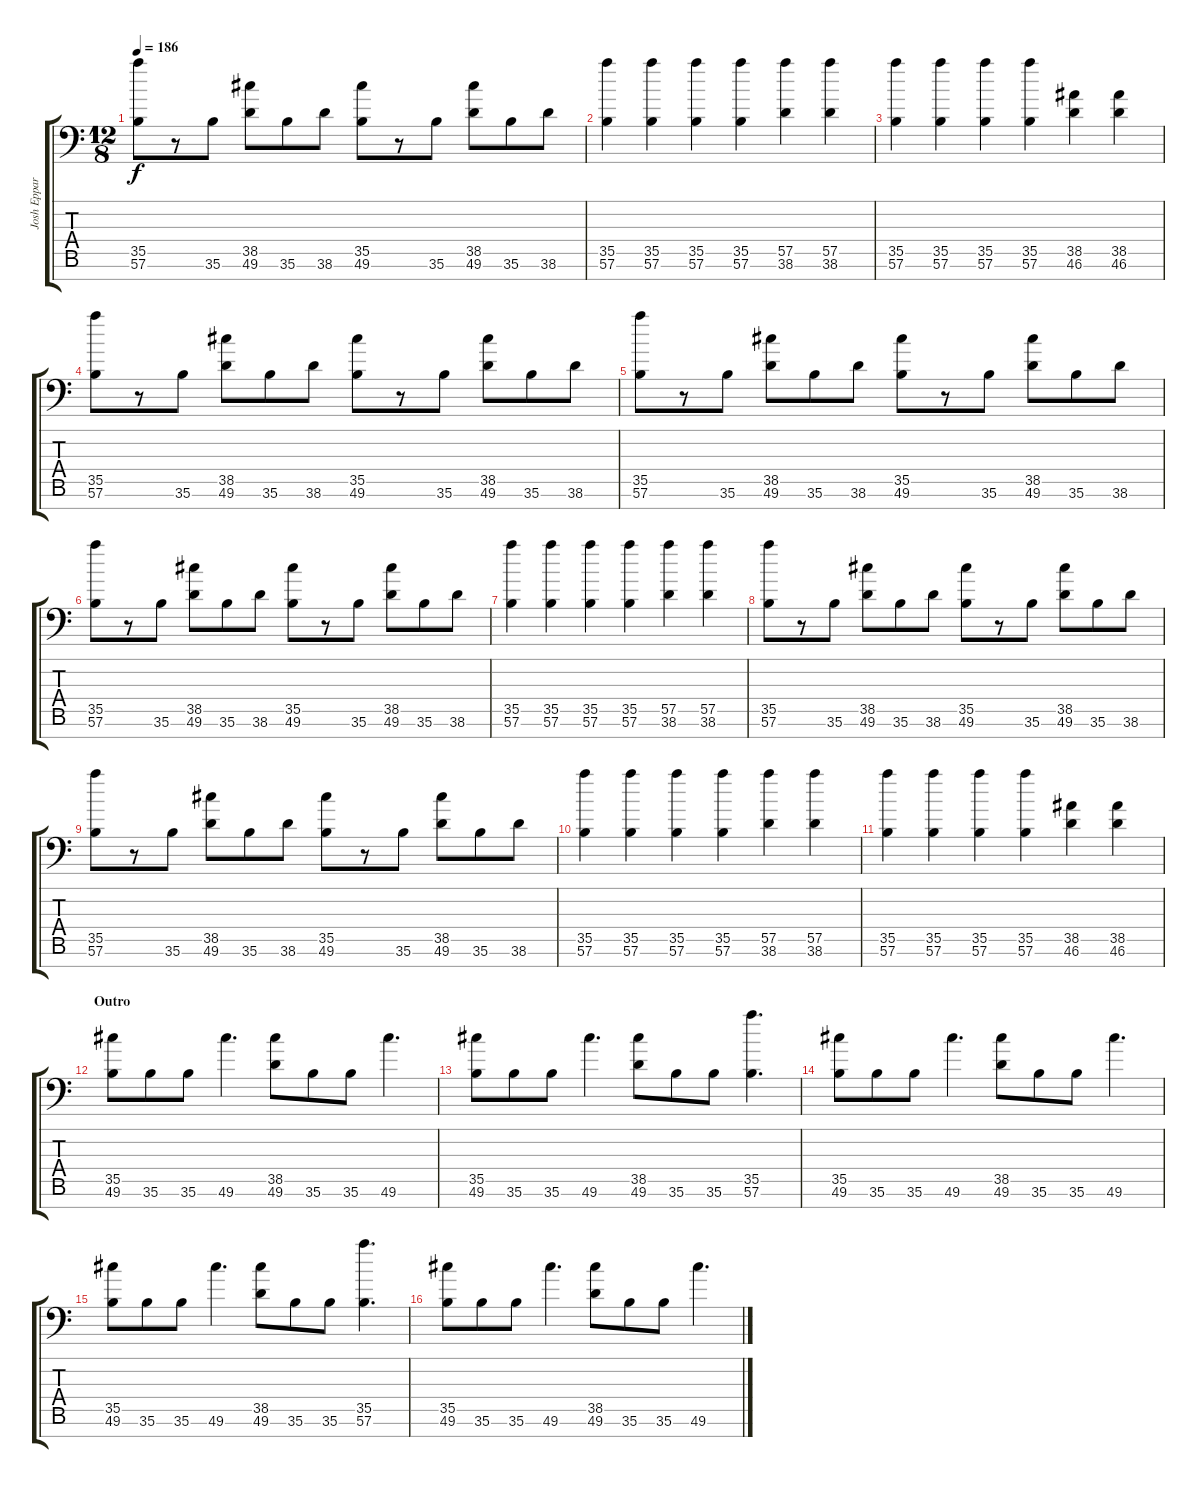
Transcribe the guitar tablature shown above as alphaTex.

\track ("Josh Eppard" "Josh Eppar") {instrument acousticgrandpiano}
\staff {score tabs}
\tuning (C-1 C-1 C-1 C-1 C-1 C-1 C-1) {hide}
\ts (12 8)
\tempo 186
\clef f4
\ks c
(35.5 57.6).8{dy f} r.8 35.6.8 (38.5 49.6).8 35.6.8 38.6.8 (35.5 49.6).8 r.8 35.6.8 (38.5 49.6).8 35.6.8 38.6.8 |
(35.5 57.6).4 (35.5 57.6).4 (35.5 57.6).4 (35.5 57.6).4 (57.5 38.6).4 (57.5 38.6).4 |
(35.5 57.6).4 (35.5 57.6).4 (35.5 57.6).4 (35.5 57.6).4 (38.5 46.6).4 (38.5 46.6).4 |
(35.5 57.6).8 r.8 35.6.8 (38.5 49.6).8 35.6.8 38.6.8 (35.5 49.6).8 r.8 35.6.8 (38.5 49.6).8 35.6.8 38.6.8 |
(35.5 57.6).8 r.8 35.6.8 (38.5 49.6).8 35.6.8 38.6.8 (35.5 49.6).8 r.8 35.6.8 (38.5 49.6).8 35.6.8 38.6.8 |
(35.5 57.6).8 r.8 35.6.8 (38.5 49.6).8 35.6.8 38.6.8 (35.5 49.6).8 r.8 35.6.8 (38.5 49.6).8 35.6.8 38.6.8 |
(35.5 57.6).4 (35.5 57.6).4 (35.5 57.6).4 (35.5 57.6).4 (57.5 38.6).4 (57.5 38.6).4 |
(35.5 57.6).8 r.8 35.6.8 (38.5 49.6).8 35.6.8 38.6.8 (35.5 49.6).8 r.8 35.6.8 (38.5 49.6).8 35.6.8 38.6.8 |
(35.5 57.6).8 r.8 35.6.8 (38.5 49.6).8 35.6.8 38.6.8 (35.5 49.6).8 r.8 35.6.8 (38.5 49.6).8 35.6.8 38.6.8 |
(35.5 57.6).4 (35.5 57.6).4 (35.5 57.6).4 (35.5 57.6).4 (57.5 38.6).4 (57.5 38.6).4 |
(35.5 57.6).4 (35.5 57.6).4 (35.5 57.6).4 (35.5 57.6).4 (38.5 46.6).4 (38.5 46.6).4 |
\section ("" "Outro")
(35.5 49.6).8 35.6.8 35.6.8 49.6.4{d} (38.5 49.6).8 35.6.8 35.6.8 49.6.4{d} |
(35.5 49.6).8 35.6.8 35.6.8 49.6.4{d} (38.5 49.6).8 35.6.8 35.6.8 (35.5 57.6).4{d} |
(35.5 49.6).8 35.6.8 35.6.8 49.6.4{d} (38.5 49.6).8 35.6.8 35.6.8 49.6.4{d} |
(35.5 49.6).8 35.6.8 35.6.8 49.6.4{d} (38.5 49.6).8 35.6.8 35.6.8 (35.5 57.6).4{d} |
(35.5 49.6).8 35.6.8 35.6.8 49.6.4{d} (38.5 49.6).8 35.6.8 35.6.8 49.6.4{d}
